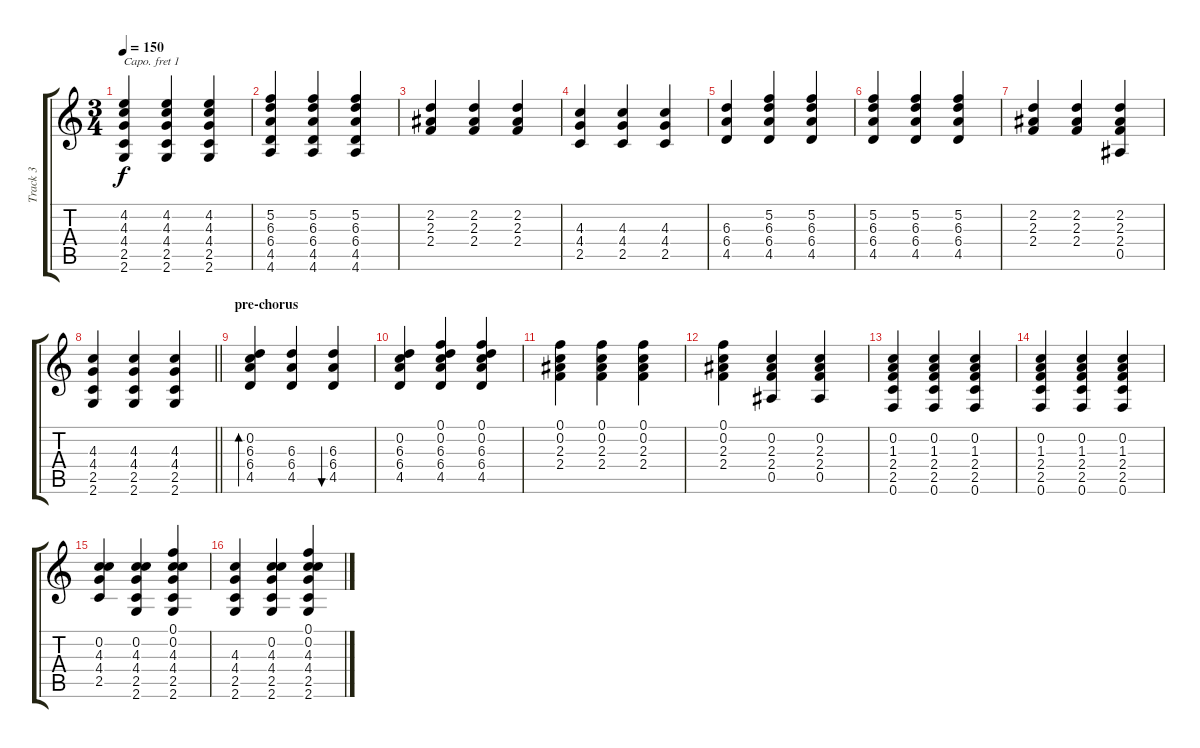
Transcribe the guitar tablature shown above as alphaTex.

\track ("Track 3" "Track 3") {instrument distortionguitar}
\staff {score tabs}
\capo 1
\tuning (E4 B3 G3 D3 A2 E2) {hide}
\ts (3 4)
\tempo 150
\clef g2
\ks c
(4.2 4.3 4.4 2.5 2.6).4{dy f} (4.2 4.3 4.4 2.5 2.6).4 (4.2 4.3 4.4 2.5 2.6).4 |
(5.2 6.3 6.4 4.5 4.6).4 (5.2 6.3 6.4 4.5 4.6).4 (5.2 6.3 6.4 4.5 4.6).4 |
(2.2 2.3 2.4).4 (2.2 2.3 2.4).4 (2.2 2.3 2.4).4 |
(4.3 4.4 2.5).4 (4.3 4.4 2.5).4 (4.3 4.4 2.5).4 |
(6.3 6.4 4.5).4 (5.2 6.3 6.4 4.5).4 (5.2 6.3 6.4 4.5).4 |
(5.2 6.3 6.4 4.5).4 (5.2 6.3 6.4 4.5).4 (5.2 6.3 6.4 4.5).4 |
(2.2 2.3 2.4).4 (2.2 2.3 2.4).4 (2.2 2.3 2.4 0.5).4 |
\barLineRight lightlight
(4.3 4.4 2.5 2.6).4 (4.3 4.4 2.5 2.6).4 (4.3 4.4 2.5 2.6).4 |
\section ("" "pre-chorus")
(0.2 6.3 6.4 4.5).4{bd 60} (6.3 6.4 4.5).4 (6.3 6.4 4.5).4{bu 60} |
(0.2 6.3 6.4 4.5).4 (0.1 0.2 6.3 6.4 4.5).4 (0.1 0.2 6.3 6.4 4.5).4 |
(0.1 0.2 2.3 2.4).4 (0.1 0.2 2.3 2.4).4 (0.1 0.2 2.3 2.4).4 |
(0.1 0.2 2.3 2.4).4 (0.2 2.3 2.4 0.5).4 (0.2 2.3 2.4 0.5).4 |
(0.2 1.3 2.4 2.5 0.6).4 (0.2 1.3 2.4 2.5 0.6).4 (0.2 1.3 2.4 2.5 0.6).4 |
(0.2 1.3 2.4 2.5 0.6).4 (0.2 1.3 2.4 2.5 0.6).4 (0.2 1.3 2.4 2.5 0.6).4 |
(0.2 4.3 4.4 2.5).4 (0.2 4.3 4.4 2.5 2.6).4 (0.1 0.2 4.3 4.4 2.5 2.6).4 |
(4.3 4.4 2.5 2.6).4 (0.2 4.3 4.4 2.5 2.6).4 (0.1 0.2 4.3 4.4 2.5 2.6).4
